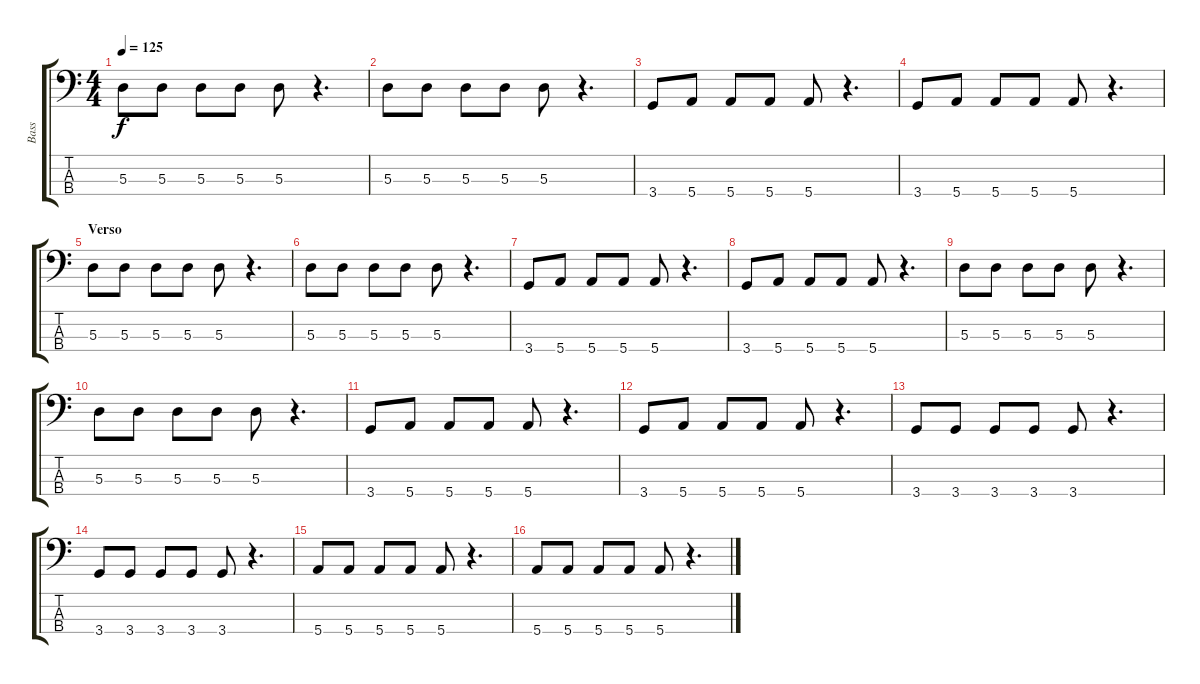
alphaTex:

\track ("Bass" "Bass") {instrument electricbassfinger}
\staff {score tabs}
\tuning (G2 D2 A1 E1) {hide}
\ts (4 4)
\tempo 125
\clef f4
\ks c
5.3.8{dy f} 5.3.8 5.3.8 5.3.8 5.3.8 r.4{d} |
5.3.8 5.3.8 5.3.8 5.3.8 5.3.8 r.4{d} |
3.4.8 5.4.8 5.4.8 5.4.8 5.4.8 r.4{d} |
3.4.8 5.4.8 5.4.8 5.4.8 5.4.8 r.4{d} |
\section ("" "Verso")
5.3.8 5.3.8 5.3.8 5.3.8 5.3.8 r.4{d} |
5.3.8 5.3.8 5.3.8 5.3.8 5.3.8 r.4{d} |
3.4.8 5.4.8 5.4.8 5.4.8 5.4.8 r.4{d} |
3.4.8 5.4.8 5.4.8 5.4.8 5.4.8 r.4{d} |
5.3.8 5.3.8 5.3.8 5.3.8 5.3.8 r.4{d} |
5.3.8 5.3.8 5.3.8 5.3.8 5.3.8 r.4{d} |
3.4.8 5.4.8 5.4.8 5.4.8 5.4.8 r.4{d} |
3.4.8 5.4.8 5.4.8 5.4.8 5.4.8 r.4{d} |
3.4.8 3.4.8 3.4.8 3.4.8 3.4.8 r.4{d} |
3.4.8 3.4.8 3.4.8 3.4.8 3.4.8 r.4{d} |
5.4.8 5.4.8 5.4.8 5.4.8 5.4.8 r.4{d} |
5.4.8 5.4.8 5.4.8 5.4.8 5.4.8 r.4{d}
